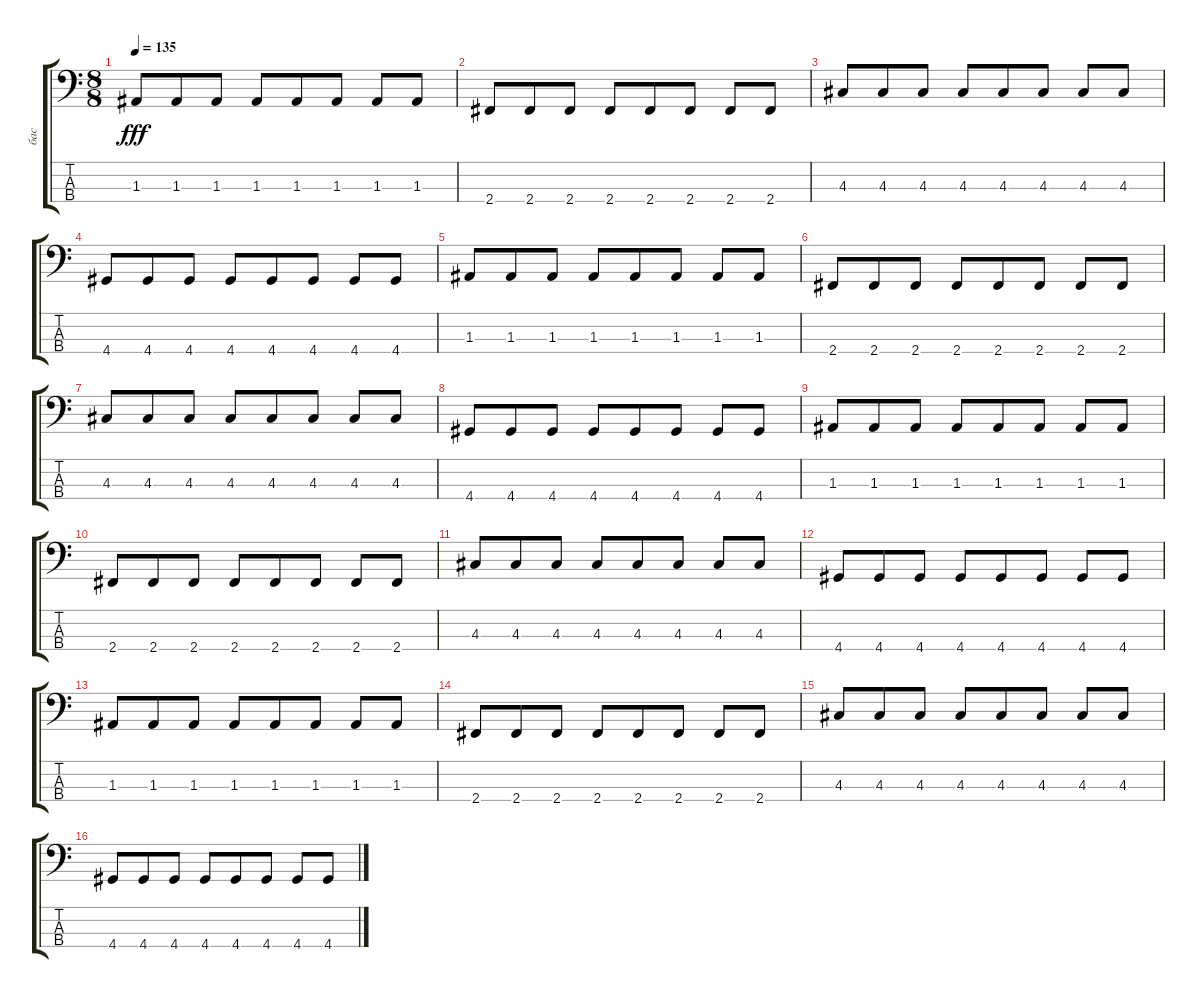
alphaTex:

\track ("бас" "бас") {instrument electricbassfinger}
\staff {score tabs}
\tuning (G2 D2 A1 E1) {hide}
\ts (8 8)
\tempo 135
\clef f4
\ks c
1.3.8{dy fff} 1.3.8 1.3.8 1.3.8 1.3.8 1.3.8 1.3.8 1.3.8 |
2.4.8 2.4.8 2.4.8 2.4.8 2.4.8 2.4.8 2.4.8 2.4.8 |
4.3.8 4.3.8 4.3.8 4.3.8 4.3.8 4.3.8 4.3.8 4.3.8 |
4.4.8 4.4.8 4.4.8 4.4.8 4.4.8 4.4.8 4.4.8 4.4.8 |
1.3.8 1.3.8 1.3.8 1.3.8 1.3.8 1.3.8 1.3.8 1.3.8 |
2.4.8 2.4.8 2.4.8 2.4.8 2.4.8 2.4.8 2.4.8 2.4.8 |
4.3.8 4.3.8 4.3.8 4.3.8 4.3.8 4.3.8 4.3.8 4.3.8 |
4.4.8 4.4.8 4.4.8 4.4.8 4.4.8 4.4.8 4.4.8 4.4.8 |
1.3.8 1.3.8 1.3.8 1.3.8 1.3.8 1.3.8 1.3.8 1.3.8 |
2.4.8 2.4.8 2.4.8 2.4.8 2.4.8 2.4.8 2.4.8 2.4.8 |
4.3.8 4.3.8 4.3.8 4.3.8 4.3.8 4.3.8 4.3.8 4.3.8 |
4.4.8 4.4.8 4.4.8 4.4.8 4.4.8 4.4.8 4.4.8 4.4.8 |
1.3.8 1.3.8 1.3.8 1.3.8 1.3.8 1.3.8 1.3.8 1.3.8 |
2.4.8 2.4.8 2.4.8 2.4.8 2.4.8 2.4.8 2.4.8 2.4.8 |
4.3.8 4.3.8 4.3.8 4.3.8 4.3.8 4.3.8 4.3.8 4.3.8 |
4.4.8 4.4.8 4.4.8 4.4.8 4.4.8 4.4.8 4.4.8 4.4.8
